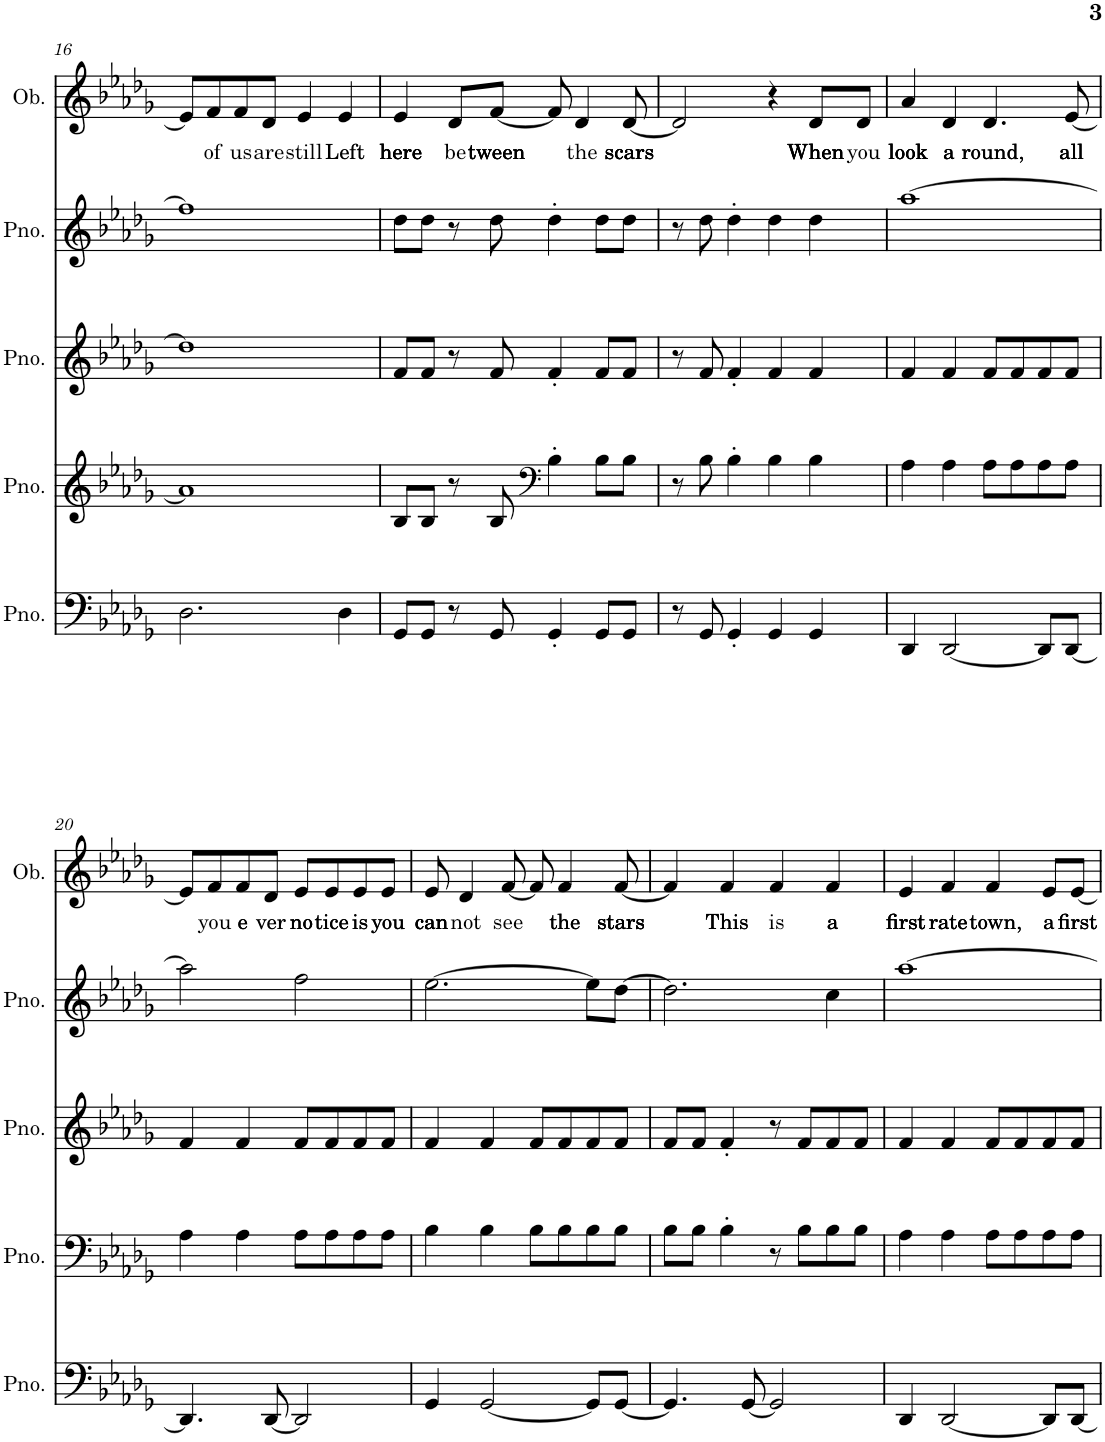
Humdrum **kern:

**kern	**kern	**kern	**kern	**kern	**text
*part5	*part4	*part3	*part2	*part1	*part1
*staff5	*staff4	*staff3	*staff2	*staff1	*staff1
*I"Piano, :bassNotes	*I"Piano, :tenorVoice	*I"Piano, :altoNotes	*I"Piano, :sopranoVoice	*I"Oboe, :soloVoice	*
*I'Pno.	*I'Pno.	*I'Pno.	*I'Pno.	*I'Ob.	*
!!LO:PB:g=z
*clefF4	*clefG2	*clefG2	*clefG2	*clefG2	*
*k[b-e-a-d-g-]	*k[b-e-a-d-g-]	*k[b-e-a-d-g-]	*k[b-e-a-d-g-]	*k[b-e-a-d-g-]	*
*M4/4	*M4/4	*M4/4	*M4/4	*M4/4	*
=16	=16	=16	=16	=16	=16
2.D-\	1a-]	1dd-]	1ff]	8e-/L]	.
!	!	!	!	!	!LO:LY:b
.	.	.	.	8f/	of
!	!	!	!	!	!LO:LY:b
.	.	.	.	8f/	us
!	!	!	!	!	!LO:LY:b
.	.	.	.	8d-/J	are
!	!	!	!	!	!LO:LY:b
.	.	.	.	4e-/	still
!	!	!	!	!	!LO:LY:b
4D-\	.	.	.	4e-/	Left
=17	=17	=17	=17	=17	=17
!	!	!	!	!	!LO:LY:b
8GG-/L	8B-/L	8f/L	8dd-\L	4e-/	here
8GG-/J	8B-/J	8f/J	8dd-\J	.	.
!	!	!	!	!	!LO:LY:b
8r	8r	8r	8r	8d-/L	be
!	!	!	!	!	!LO:LY:b
8GG-/	8B-/	8f/	8dd-\	[8f/J	tween
*	*clefF4	*	*	*	*
4GG-'/	4B-'\	4f'/	4dd-'\	8f/]	.
!	!	!	!	!	!LO:LY:b
.	.	.	.	4d-/	the
8GG-/L	8B-\L	8f/L	8dd-\L	.	.
!	!	!	!	!	!LO:LY:b
8GG-/J	8B-\J	8f/J	8dd-\J	[8d-/	scars
=18	=18	=18	=18	=18	=18
8r	8r	8r	8r	2d-/]	.
8GG-/	8B-\	8f/	8dd-\	.	.
4GG-'/	4B-'\	4f'/	4dd-'\	.	.
4GG-/	4B-\	4f/	4dd-\	4r	.
!	!	!	!	!	!LO:LY:b
4GG-/	4B-\	4f/	4dd-\	8d-/L	When
!	!	!	!	!	!LO:LY:b
.	.	.	.	8d-/J	you
=19	=19	=19	=19	=19	=19
!	!	!	!	!	!LO:LY:b
4DD-/	4A-\	4f/	[1aa-	4a-/	look
!	!	!	!	!	!LO:LY:b
[2DD-/	4A-\	4f/	.	4d-/	a
!	!	!	!	!	!LO:LY:b
.	8A-\L	8f/L	.	4.d-/	round,
.	8A-\	8f/	.	.	.
8DD-/L]	8A-\	8f/	.	.	.
!	!	!	!	!	!LO:LY:b
[8DD-/J	8A-\J	8f/J	.	[8e-/	all
!!LO:LB:g=z
=20	=20	=20	=20	=20	=20
4.DD-/]	4A-\	4f/	2aa-\]	8e-/L]	.
!	!	!	!	!	!LO:LY:b
.	.	.	.	8f/	you
!	!	!	!	!	!LO:LY:b
.	4A-\	4f/	.	8f/	e
!	!	!	!	!	!LO:LY:b
[8DD-/	.	.	.	8d-/J	ver
!	!	!	!	!	!LO:LY:b
2DD-/]	8A-\L	8f/L	2ff\	8e-/L	no
!	!	!	!	!	!LO:LY:b
.	8A-\	8f/	.	8e-/	tice
!	!	!	!	!	!LO:LY:b
.	8A-\	8f/	.	8e-/	is
!	!	!	!	!	!LO:LY:b
.	8A-\J	8f/J	.	8e-/J	you
=21	=21	=21	=21	=21	=21
!	!	!	!	!	!LO:LY:b
4GG-/	4B-\	4f/	[2.ee-\	8e-/	can
!	!	!	!	!	!LO:LY:b
.	.	.	.	4d-/	not
[2GG-/	4B-\	4f/	.	.	.
!	!	!	!	!	!LO:LY:b
.	.	.	.	[8f/	see
.	8B-\L	8f/L	.	8f/]	.
!	!	!	!	!	!LO:LY:b
.	8B-\	8f/	.	4f/	the
8GG-/L]	8B-\	8f/	8ee-\L]	.	.
!	!	!	!	!	!LO:LY:b
[8GG-/J	8B-\J	8f/J	[8dd-\J	[8f/	stars
=22	=22	=22	=22	=22	=22
4.GG-/]	8B-\L	8f/L	2.dd-\]	4f/]	.
.	8B-\J	8f/J	.	.	.
!	!	!	!	!	!LO:LY:b
.	4B-'\	4f'/	.	4f/	This
[8GG-/	.	.	.	.	.
!	!	!	!	!	!LO:LY:b
2GG-/]	8r	8r	.	4f/	is
.	8B-\L	8f/L	.	.	.
!	!	!	!	!	!LO:LY:b
.	8B-\	8f/	4cc\	4f/	a
.	8B-\J	8f/J	.	.	.
=23	=23	=23	=23	=23	=23
!	!	!	!	!	!LO:LY:b
4DD-/	4A-\	4f/	[1aa-	4e-/	first
!	!	!	!	!	!LO:LY:b
[2DD-/	4A-\	4f/	.	4f/	rate
!	!	!	!	!	!LO:LY:b
.	8A-\L	8f/L	.	4f/	town,
.	8A-\	8f/	.	.	.
!	!	!	!	!	!LO:LY:b
8DD-/L]	8A-\	8f/	.	8e-/L	a
!	!	!	!	!	!LO:LY:b
[8DD-/J	8A-\J	8f/J	.	[8e-/J	first
=	=	=	=	=	=
*-	*-	*-	*-	*-	*-
